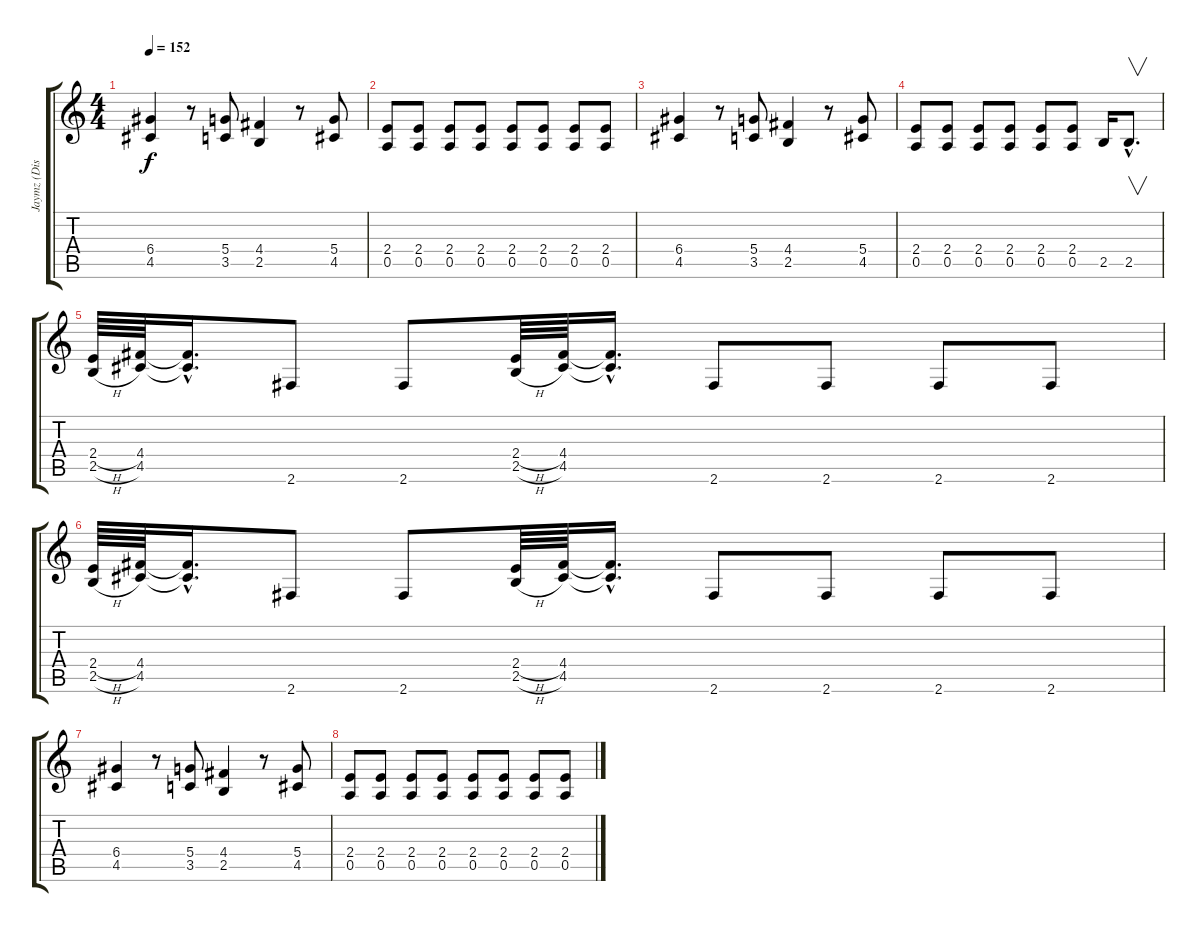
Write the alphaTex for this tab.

\track ("Jaymz (Disto Gtr)" "Jaymz (Dis") {instrument distortionguitar}
\staff {score tabs}
\tuning (E4 B3 G3 D3 A2 E2) {hide}
\ts (4 4)
\tempo 152
\clef g2
\ks c
(6.4 4.5).4{dy f} r.8 (5.4 3.5).8 (4.4 2.5).4 r.8 (5.4 4.5).8 |
(2.4 0.5).8 (2.4 0.5).8 (2.4 0.5).8 (2.4 0.5).8 (2.4 0.5).8 (2.4 0.5).8 (2.4 0.5).8 (2.4 0.5).8 |
(6.4 4.5).4 r.8 (5.4 3.5).8 (4.4 2.5).4 r.8 (5.4 4.5).8 |
(2.4 0.5).8 (2.4 0.5).8 (2.4 0.5).8 (2.4 0.5).8 (2.4 0.5).8 (2.4 0.5).8 2.5.16 2.5{hac}.8{v d} |
(2.4{h} 2.5{h}).64 (4.4 4.5).64 (4.4{hac t} 4.5{hac t}).16{d} 2.6.8 2.6.8 (2.4{h} 2.5{h}).64 (4.4 4.5).64 (4.4{hac t} 4.5{hac t}).16{d} 2.6.8 2.6.8 2.6.8 2.6.8 |
(2.4{h} 2.5{h}).64 (4.4 4.5).64 (4.4{hac t} 4.5{hac t}).16{d} 2.6.8 2.6.8 (2.4{h} 2.5{h}).64 (4.4 4.5).64 (4.4{hac t} 4.5{hac t}).16{d} 2.6.8 2.6.8 2.6.8 2.6.8 |
(6.4 4.5).4 r.8 (5.4 3.5).8 (4.4 2.5).4 r.8 (5.4 4.5).8 |
(2.4 0.5).8 (2.4 0.5).8 (2.4 0.5).8 (2.4 0.5).8 (2.4 0.5).8 (2.4 0.5).8 (2.4 0.5).8 (2.4 0.5).8
